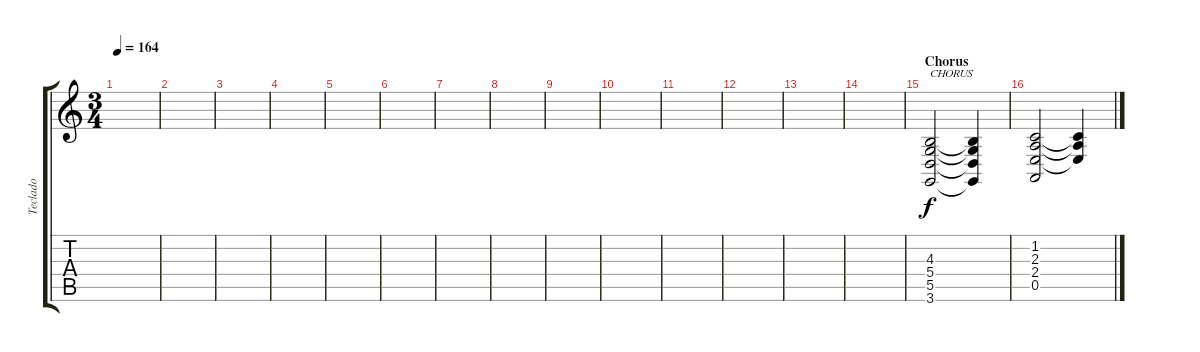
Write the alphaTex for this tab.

\track ("Teclado" "Teclado") {instrument drawbarorgan}
\staff {score tabs}
\tuning (E4 B3 G3 D3 A2 E2) {hide}
\ts (3 4)
\tempo 164
\clef g2
\ks c
|
|
|
|
|
|
|
|
|
|
|
|
|
|
\section ("" "Chorus")
(4.3 5.4 5.5 3.6).2{txt "CHORUS"} (4.3{t} 5.4{t} 5.5{t} 3.6{t}).4 |
(1.2 2.3 2.4 0.5).2 (1.2{t} 2.3{t} 2.4{t}).4
